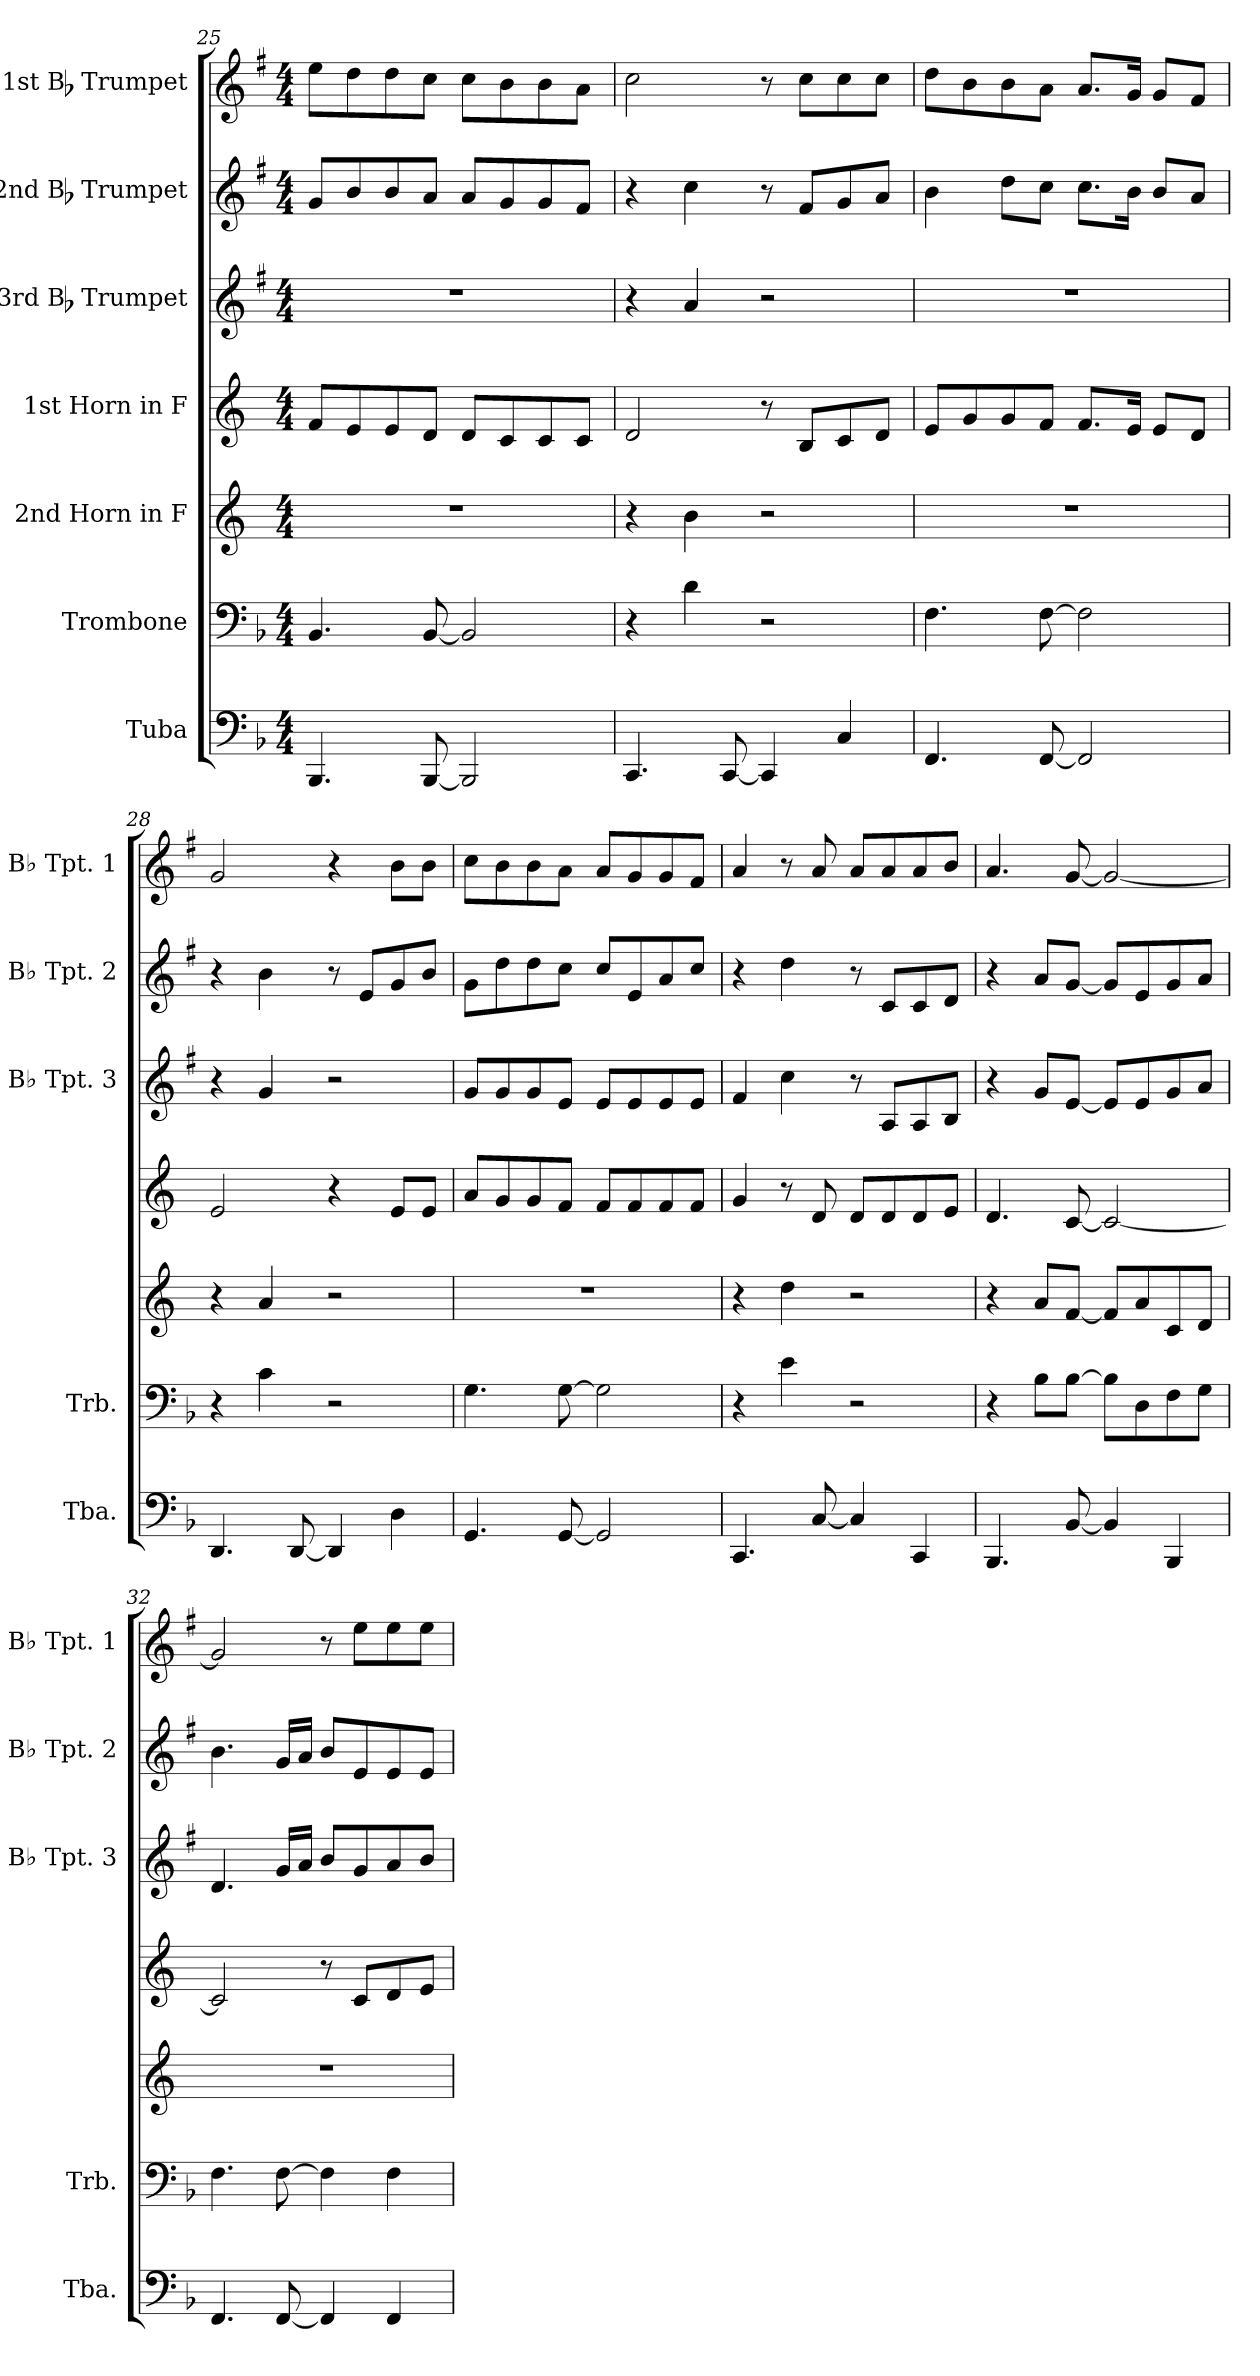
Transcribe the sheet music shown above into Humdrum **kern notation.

**kern	**kern	**kern	**kern	**kern	**kern	**kern
*part7	*part6	*part5	*part4	*part3	*part2	*part1
*staff7	*staff6	*staff5	*staff4	*staff3	*staff2	*staff1
*I"Tuba	*I"Trombone	*I"2nd Horn in F	*I"1st Horn in F	*I"3rd Bb Trumpet	*I"2nd Bb Trumpet	*I"1st Bb Trumpet
*I'Tba.	*I'Trb.	*	*	*I'Bb Tpt. 3	*I'Bb Tpt. 2	*I'Bb Tpt. 1
!!LO:PB:g=z
*clefF4	*clefF4	*clefG2	*clefG2	*clefG2	*clefG2	*clefG2
*	*	*ITrd4c7	*ITrd4c7	*ITrd1c2	*ITrd1c2	*ITrd1c2
*k[b-]	*k[b-]	*k[b-]	*k[b-]	*k[b-]	*k[b-]	*k[b-]
*M4/4	*M4/4	*M4/4	*M4/4	*M4/4	*M4/4	*M4/4
=25	=25	=25	=25	=25	=25	=25
4.BBB-/	4.BB-/	1r	8B-/L	1r	8f/L	8dd\L
.	.	.	8A/	.	8a/	8cc\
.	.	.	8A/	.	8a/	8cc\
[8BBB-/	[8BB-/	.	8G/J	.	8g/J	8b-\J
2BBB-/]	2BB-/]	.	8G/L	.	8g/L	8b-\L
.	.	.	8F/	.	8f/	8a\
.	.	.	8F/	.	8f/	8a\
.	.	.	8F/J	.	8e/J	8g\J
=26	=26	=26	=26	=26	=26	=26
4.CC/	4r	4r	2G/	4r	4r	2b-\
.	4d\	4e\	.	4g/	4b-\	.
[8CC/	.	.	.	.	.	.
4CC/]	2r	2r	8r	2r	8r	8r
.	.	.	8E/L	.	8e/L	8b-\L
4C/	.	.	8F/	.	8f/	8b-\
.	.	.	8G/J	.	8g/J	8b-\J
=27	=27	=27	=27	=27	=27	=27
4.FF/	4.F\	1r	8A/L	1r	4a\	8cc\L
.	.	.	8c/	.	.	8a\
.	.	.	8c/	.	8cc\L	8a\
[8FF/	[8F\	.	8B-/J	.	8b-\J	8g\J
2FF/]	2F\]	.	8.B-/L	.	8.b-\L	8.g/L
.	.	.	16A/Jk	.	16a\Jk	16f/Jk
.	.	.	8A/L	.	8a/L	8f/L
.	.	.	8G/J	.	8g/J	8e/J
=28	=28	=28	=28	=28	=28	=28
4.DD/	4r	4r	2A/	4r	4r	2f/
.	4c\	4d/	.	4f/	4a\	.
[8DD/	.	.	.	.	.	.
4DD/]	2r	2r	4r	2r	8r	4r
.	.	.	.	.	8d/L	.
4D\	.	.	8A/L	.	8f/	8a\L
.	.	.	8A/J	.	8a/J	8a\J
!!LO:PB:g=z
=29	=29	=29	=29	=29	=29	=29
4.GG/	4.G\	1r	8d/L	8f/L	8f\L	8b-\L
.	.	.	8c/	8f/	8cc\	8a\
.	.	.	8c/	8f/	8cc\	8a\
[8GG/	[8G\	.	8B-/J	8d/J	8b-\J	8g\J
2GG/]	2G\]	.	8B-/L	8d/L	8b-/L	8g/L
.	.	.	8B-/	8d/	8d/	8f/
.	.	.	8B-/	8d/	8g/	8f/
.	.	.	8B-/J	8d/J	8b-/J	8e/J
=30	=30	=30	=30	=30	=30	=30
4.CC/	4r	4r	4c/	4e/	4r	4g/
.	4e\	4g\	8r	4b-\	4cc\	8r
[8C/	.	.	8G/	.	.	8g/
4C/]	2r	2r	8G/L	8r	8r	8g/L
.	.	.	8G/	8G/L	8B-/L	8g/
4CC/	.	.	8G/	8G/	8B-/	8g/
.	.	.	8A/J	8A/J	8c/J	8a/J
=31	=31	=31	=31	=31	=31	=31
4.BBB-/	4r	4r	4.G/	4r	4r	4.g/
.	8B-\L	8d/L	.	8f/L	8g/L	.
[8BB-/	[8B-\J	[8B-/J	[8F/	[8d/J	[8f/J	[8f/
4BB-/]	8B-\L]	8B-/L]	2F/_	8d/L]	8f/L]	2f/_
.	8D\	8d/	.	8d/	8d/	.
4BBB-/	8F\	8F/	.	8f/	8f/	.
.	8G\J	8G/J	.	8g/J	8g/J	.
=32	=32	=32	=32	=32	=32	=32
4.FF/	4.F\	1r	2F/]	4.c/	4.a\	2f/]
[8FF/	[8F\	.	.	16f/LL	16f/LL	.
.	.	.	.	16g/JJ	16g/JJ	.
4FF/]	4F\]	.	8r	8a/L	8a/L	8r
.	.	.	8F/L	8f/	8d/	8dd\L
4FF/	4F\	.	8G/	8g/	8d/	8dd\
.	.	.	8A/J	8a/J	8d/J	8dd\J
=	=	=	=	=	=	=
*-	*-	*-	*-	*-	*-	*-
